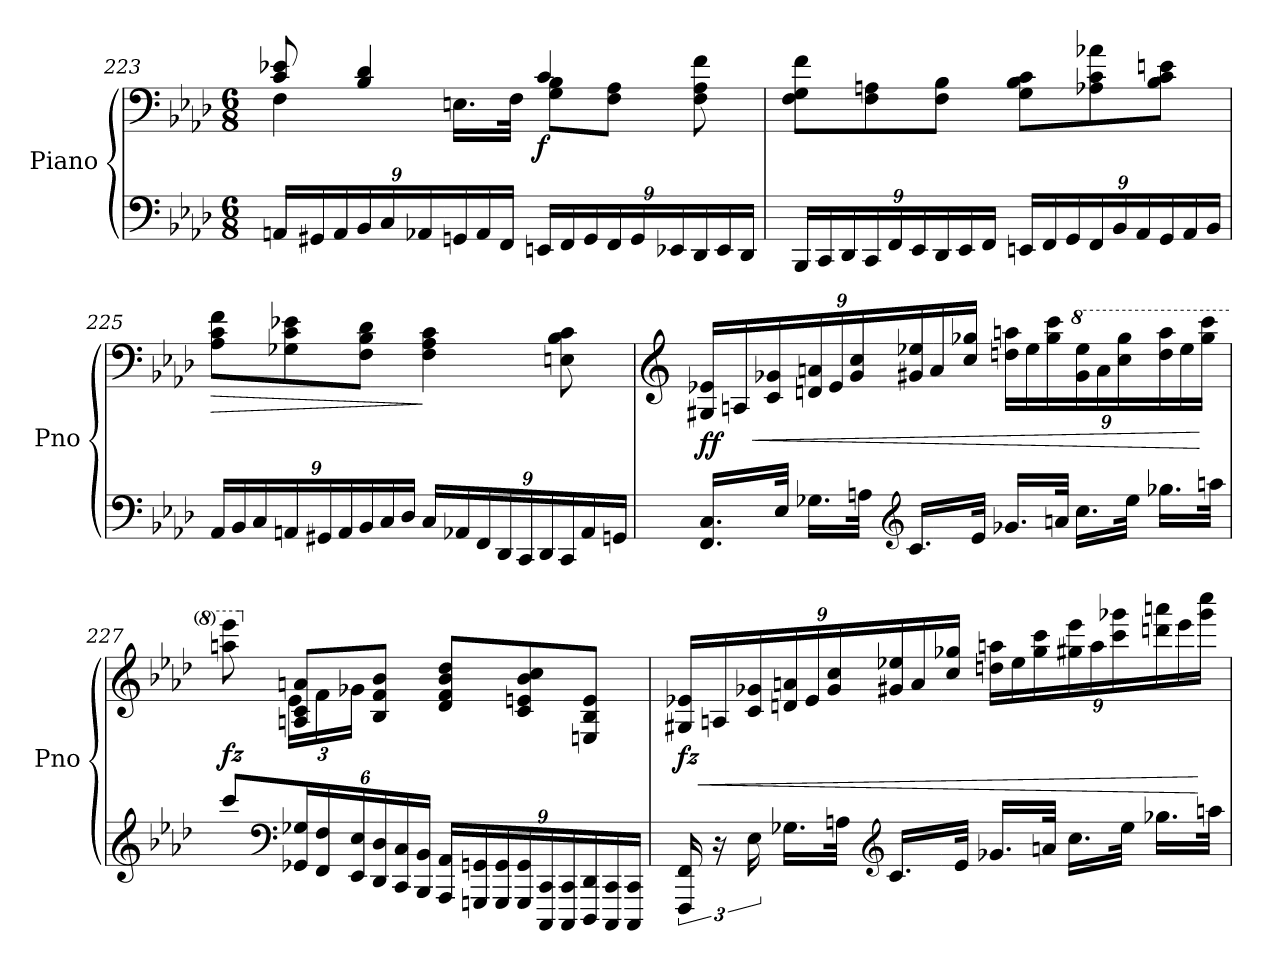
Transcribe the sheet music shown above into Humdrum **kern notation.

**kern	**kern	**dynam
*part1	*part1	*part1
*staff2	*staff1	*staff1/2
*I"Piano	*	*
*I'Pno	*	*
!!LO:PB:g=z
*clefF4	*clefF4	*
*k[b-e-a-d-]	*k[b-e-a-d-]	*
*M6/8	*M6/8	*
*Xbrackettup	*	*
=223	=223	=223
*	*^	*
24AAn/LL	8c/ 8e-X/	4F\	.
24GG#X/	.	.	.
24AA/	.	.	.
24BB-/	4B-/ 4d-/	.	.
24C/	.	.	.
24AA-X/	.	.	.
24GGn/	.	16.En\LL	.
24AA-/	.	.	.
24FF/JJ	.	.	.
.	.	32F\JJk	.
!	!	!	!LO:DY:b
24EEn/LL	4c/	8G\ 8B-\L	f
24FF/	.	.	.
24GG/	.	.	.
24FF/	.	8F\ 8A-\J	.
24GG/	.	.	.
24EE-X/	.	.	.
24DD-/	8F\ 8A-\ 8f\	8rGGyy	.
24EE-/	.	.	.
24DD-/JJ	.	.	.
*	*v	*v	*
=224	=224	=224
24BBB-/LL	8F\ 8G\ 8f\L	.
24CC/	.	.
24DD-/	.	.
24CC/	8F\ 8An\	.
24FF/	.	.
24EE-/	.	.
24DD-/	8F\ 8B-\J	.
24EE-/	.	.
24FF/JJ	.	.
24EEn/LL	8G\ 8B-\ 8c\L	.
24FF/	.	.
24GG/	.	.
24FF/	8A-X\ 8c\ 8a-X\	.
24BB-/	.	.
24AA-/	.	.
24GG/	8B-\ 8c\ 8en\J	.
24AA-/	.	.
24BB-/JJ	.	.
!!LO:LB:g=z
=225	=225	=225
!	!	!LO:HP:b
24AA-/LL	8A-\ 8c\ 8f\L	>
24BB-/	.	.
24C/	.	.
24AAn/	8G-X\ 8c\ 8e-X\	.
24GG#X/	.	.
24AA/	.	.
24BB-/	8F\ 8B-\ 8d-\J	.
24C/	.	.
24D-/JJ	.	.
24C/LL	4F\ 4A-\ 4c\	]
24AA-X/	.	.
24FF/	.	.
24DD-/	.	.
24CC/	.	.
24DD-/	.	.
24CC/	8En\ 8B-\ 8c\	.
24AA-/	.	.
24GGn/JJ	.	.
!!LO:LB:g=z
=226	=226	=226
*	*clefG2	*
*	*Xbrackettup	*
!	!	!LO:DY:b
16.FF/ 16.C/LL	24G#X/ 24e-X/LL	ff
.	24An/	.
!	!	!LO:HP:b
.	24c/ 24g-X/	<
32E-/JJk	.	.
16.G-X\LL	24dn/ 24an/	.
.	24e-/	.
.	24g-/ 24cc/	.
32An\JJk	.	.
*clefG2	*	*
16.c/LL	24g#X/ 24ee-X/	.
.	24a/	.
.	24cc/ 24gg-X/JJ	.
32e-/JJk	.	.
16.g-X/LL	24ddn\ 24aan\LL	.
.	24ee-\	.
.	24gg-\ 24ccc\	.
32an/JJk	.	.
*	*8va	*
16.cc\LL	24gg#\ 24eee-\	.
.	24aa\	.
.	24ccc\ 24ggg-\	.
32ee-\JJk	.	.
16.gg-X\LL	24ddd\ 24aaa\	.
.	24eee-\	.
.	24ggg-\ 24cccc\JJ	[
32aan\JJk	.	.
=227	=227	=227
*	*^	*
!	!	!	!LO:DY:a=2
8ccc/L	8aaan\ 8eeee-\	8reyy	fz
*clefF4	*	*	*
*	*X8va	*	*
24GG-X/ 24G-X/L	8An/ 8c/ 8an/L	24e-\LL	.
24FF/ 24F/	.	24f\	.
24EE-/ 24E-/	.	24g-X\JJ	.
24DD-/ 24D-/	8B-/ 8f/ 8b-/J	2rAyy	.
24CC/ 24C/	.	.	.
24BBB-/ 24BB-/JJ	.	.	.
24AAA-/ 24AA-/LL	8d-/ 8f/ 8b-/ 8dd-/L	.	.
24GGGn/ 24GGn/	.	.	.
24GGG/ 24GG/	.	.	.
24GGG/ 24GG/	8c/ 8en/ 8b-/ 8cc/	.	.
24CCC/ 24CC/	.	.	.
24CCC/ 24CC/	.	.	.
24DDD-/ 24DD-/	8En/ 8B-/ 8e/J	.	.
24CCC/ 24CC/	.	.	.
24CCC/ 24CC/JJ	.	.	.
*	*v	*v	*
!!LO:LB:g=z
=228	=228	=228
*brackettup	*	*
!	!	!LO:DY:b
24FFF/ 24FF/	24G#X/ 24e-X/LL	fz
!	!	!LO:HP:b
24r	24An/	<
24E-\	24c/ 24g-X/	.
16.G-X\LL	24dn/ 24an/	.
.	24e-/	.
.	24g-/ 24cc/	.
32An\JJk	.	.
*clefG2	*	*
16.c/LL	24g#X/ 24ee-X/	.
.	24a/	.
.	24cc/ 24gg-X/JJ	.
32e-/JJk	.	.
16.g-X/LL	24ddn\ 24aan\LL	.
.	24ee-\	.
.	24gg-\ 24ccc\	.
32an/JJk	.	.
16.cc\LL	24gg#\ 24eee-\	.
.	24aa\	.
.	24ccc\ 24ggg-\	.
32ee-\JJk	.	.
16.gg-X\LL	24ddd\ 24aaa\	.
.	24eee-\	.
.	24ggg-\ 24cccc\JJ	[
32aan\JJk	.	.
=	=	=
*-	*-	*-
